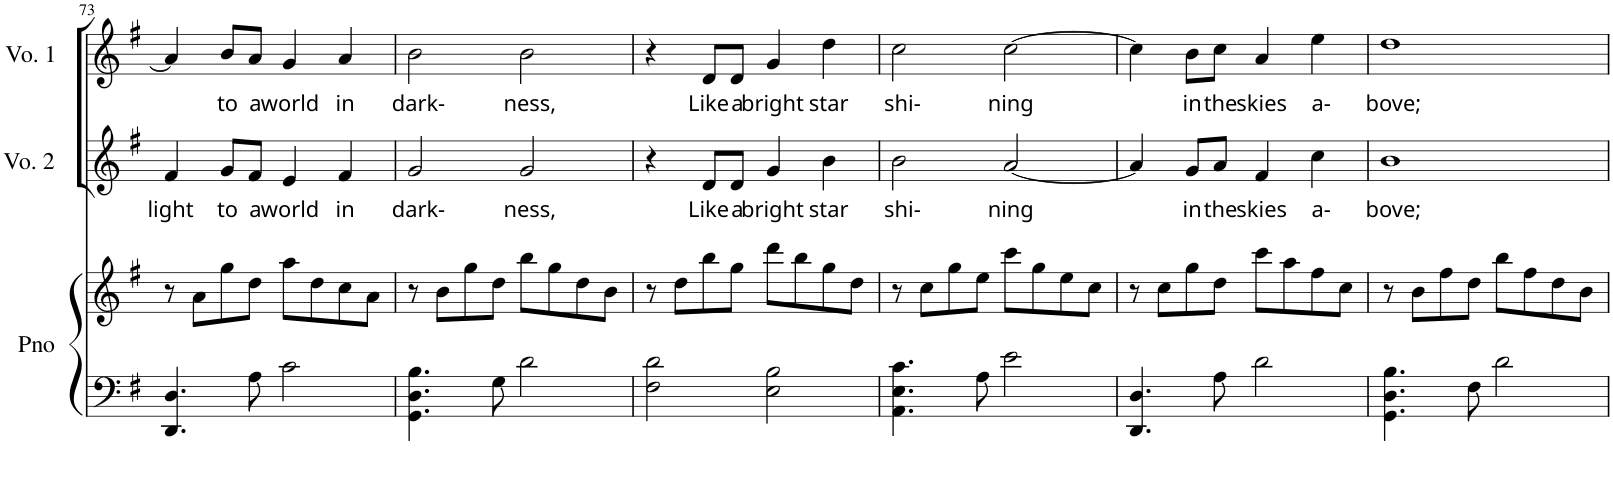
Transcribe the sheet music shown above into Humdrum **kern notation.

**kern	**kern	**kern	**text	**kern	**text
*part3	*part3	*part2	*part2	*part1	*part1
*staff4	*staff3	*staff2	*staff2	*staff1	*staff1
*I"Piano or Harp	*	*I"Voz 2	*	*I"Voz 1	*
*I'Pno	*	*I'Vo. 2	*	*I'Vo. 1	*
!!LO:PB:g=z
*clefF4	*clefG2	*clefG2	*	*clefG2	*
*k[f#]	*k[f#]	*k[f#]	*	*k[f#]	*
*G:	*G:	*G:	*	*G:	*
*M2/2	*M2/2	*M2/2	*	*M2/2	*
*met(c|)	*met(c|)	*met(c|)	*	*met(c|)	*
=73	=73	=73	=73	=73	=73
!	!	!	!LO:LY:b	!	!
4.DD/ 4.D/	8r	4f#/	light	4a/]	.
.	8a\L	.	.	.	.
!	!	!	!LO:LY:b	!	!LO:LY:b
.	8gg\	8g/L	to	8b/L	to
!	!	!	!LO:LY:b	!	!LO:LY:b
8A\	8dd\J	8f#/J	a	8a/J	a
!	!	!	!LO:LY:b	!	!LO:LY:b
2c\	8aa\L	4e/	world	4g/	world
.	8dd\	.	.	.	.
!	!	!	!LO:LY:b	!	!LO:LY:b
.	8cc\	4f#/	in	4a/	in
.	8a\J	.	.	.	.
=74	=74	=74	=74	=74	=74
!	!	!	!LO:LY:b	!	!LO:LY:b
4.GG\ 4.D\ 4.B\	8r	2g/	dark-	2b\	dark-
.	8b\L	.	.	.	.
.	8gg\	.	.	.	.
8G\	8dd\J	.	.	.	.
!	!	!	!LO:LY:b	!	!LO:LY:b
2d\	8bb\L	2g/	ness,	2b\	ness,
.	8gg\	.	.	.	.
.	8dd\	.	.	.	.
.	8b\J	.	.	.	.
=75	=75	=75	=75	=75	=75
2F#\ 2d\	8r	4r	.	4r	.
.	8dd\L	.	.	.	.
!	!	!	!LO:LY:b	!	!LO:LY:b
.	8bb\	8d/L	Like	8d/L	Like
!	!	!	!LO:LY:b	!	!LO:LY:b
.	8gg\J	8d/J	a	8d/J	a
!	!	!	!LO:LY:b	!	!LO:LY:b
2E\ 2B\	8ddd\L	4g/	bright	4g/	bright
.	8bb\	.	.	.	.
!	!	!	!LO:LY:b	!	!LO:LY:b
.	8gg\	4b\	star	4dd\	star
.	8dd\J	.	.	.	.
=76	=76	=76	=76	=76	=76
!	!	!	!LO:LY:b	!	!LO:LY:b
4.AA\ 4.E\ 4.c\	8r	2b\	shi-	2cc\	shi-
.	8cc\L	.	.	.	.
.	8gg\	.	.	.	.
8A\	8ee\J	.	.	.	.
!	!	!	!LO:LY:b	!	!LO:LY:b
2e\	8ccc\L	[2a/	ning	[2cc\	ning
.	8gg\	.	.	.	.
.	8ee\	.	.	.	.
.	8cc\J	.	.	.	.
=77	=77	=77	=77	=77	=77
4.DD/ 4.D/	8r	4a/]	.	4cc\]	.
.	8cc\L	.	.	.	.
!	!	!	!LO:LY:b	!	!LO:LY:b
.	8gg\	8g/L	in	8b\L	in
!	!	!	!LO:LY:b	!	!LO:LY:b
8A\	8dd\J	8a/J	the	8cc\J	the
!	!	!	!LO:LY:b	!	!LO:LY:b
2d\	8ccc\L	4f#/	skies	4a/	skies
.	8aa\	.	.	.	.
!	!	!	!LO:LY:b	!	!LO:LY:b
.	8ff#\	4cc\	a-	4ee\	a-
.	8cc\J	.	.	.	.
=78	=78	=78	=78	=78	=78
!	!	!	!LO:LY:b	!	!LO:LY:b
4.GG\ 4.D\ 4.B\	8r	1b	bove;	1dd	bove;
.	8b\L	.	.	.	.
.	8ff#\	.	.	.	.
8F#\	8dd\J	.	.	.	.
2d\	8bb\L	.	.	.	.
.	8ff#\	.	.	.	.
.	8dd\	.	.	.	.
.	8b\J	.	.	.	.
=	=	=	=	=	=
*-	*-	*-	*-	*-	*-
